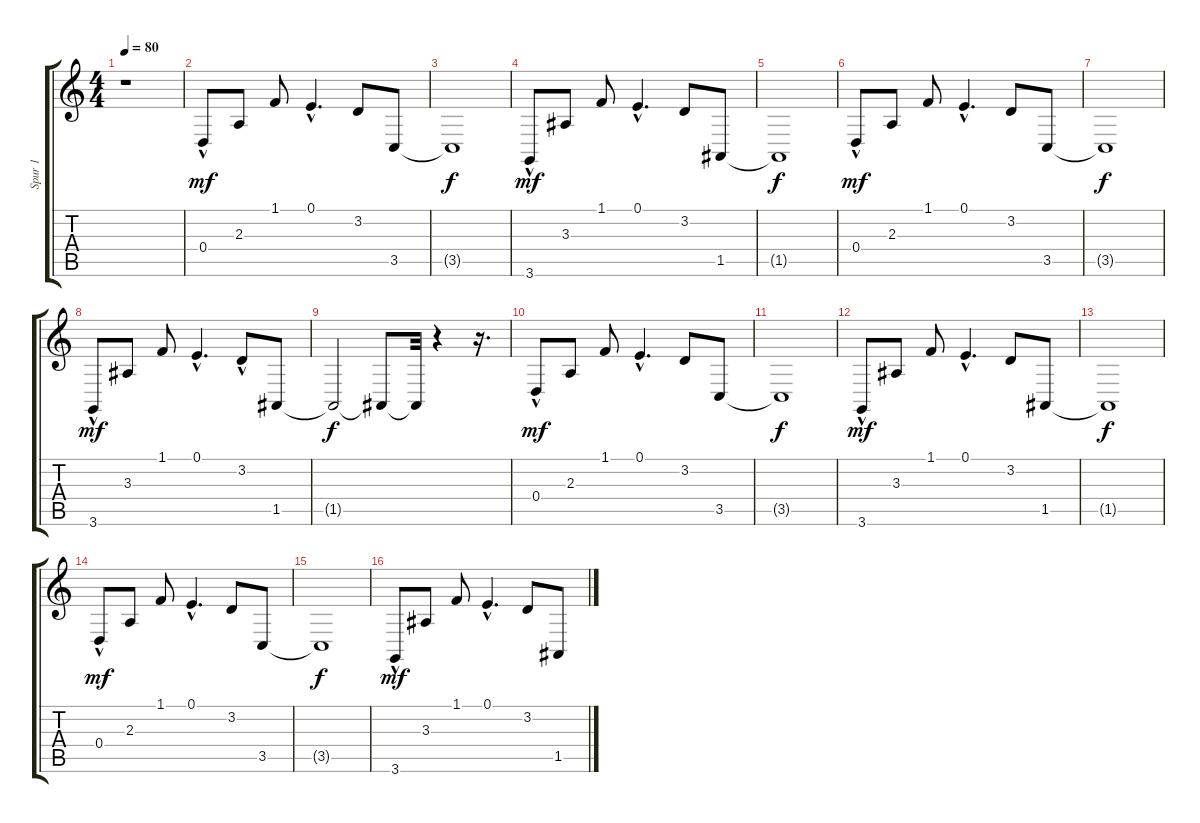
\track ("Spur 1" "Spur 1") {instrument electricpiano2}
\staff {score tabs}
\tuning (E4 B3 G3 D3 A2 E2) {hide}
\ts (4 4)
\tempo 80
\clef g2
\ks c
r.1{dy mf instrument electricpiano2} |
0.4{hac}.8 2.3.8 1.1.8 0.1{hac}.4{d} 3.2.8 3.5.8 |
3.5{t}.1{dy f} |
3.6{hac}.8{dy mf} 3.3.8 1.1.8 0.1{hac}.4{d} 3.2.8 1.5.8 |
1.5{t}.1{dy f} |
0.4{hac}.8{dy mf} 2.3.8 1.1.8 0.1{hac}.4{d} 3.2.8 3.5.8 |
3.5{t}.1{dy f} |
3.6{hac}.8{dy mf} 3.3.8 1.1.8 0.1{hac}.4{d} 3.2{hac}.8 1.5.8 |
1.5{t}.2{dy f} 1.5{t}.8 1.5{t}.32 r.4 r.16{d} |
0.4{hac}.8{dy mf} 2.3.8 1.1.8 0.1{hac}.4{d} 3.2.8 3.5.8 |
3.5{t}.1{dy f} |
3.6{hac}.8{dy mf} 3.3.8 1.1.8 0.1{hac}.4{d} 3.2.8 1.5.8 |
1.5{t}.1{dy f} |
0.4{hac}.8{dy mf} 2.3.8 1.1.8 0.1{hac}.4{d} 3.2.8 3.5.8 |
3.5{t}.1{dy f} |
3.6{hac}.8{dy mf} 3.3.8 1.1.8 0.1{hac}.4{d} 3.2.8 1.5.8
